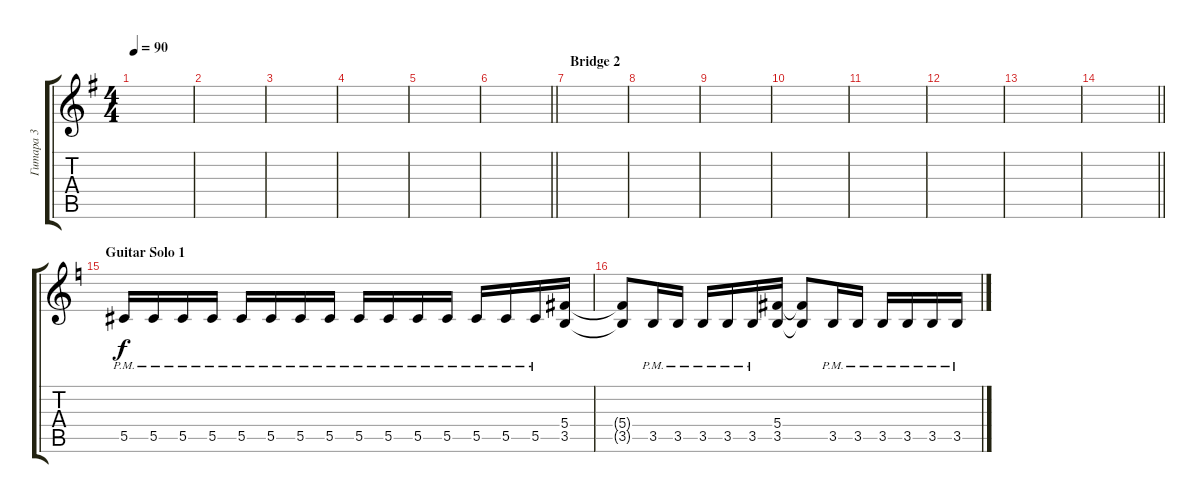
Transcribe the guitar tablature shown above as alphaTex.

\track ("Гитара 3" "Гитара 3") {instrument distortionguitar}
\staff {score tabs}
\tuning (Eb4 Bb3 Gb3 Db3 Ab2 Eb2) {hide}
\ts (4 4)
\tempo 90
\clef g2
\ks eminor
|
|
|
|
|
\barLineRight lightlight
|
\section ("" "Bridge 2")
|
|
|
|
|
|
|
\barLineRight lightlight
|
\section ("" "Guitar Solo 1")
\ks aminor
5.5{pm}.16 5.5{pm}.16 5.5{pm}.16 5.5{pm}.16 5.5{pm}.16 5.5{pm}.16 5.5{pm}.16 5.5{pm}.16 5.5{pm}.16 5.5{pm}.16 5.5{pm}.16 5.5{pm}.16 5.5{pm}.16 5.5{pm}.16 5.5{pm}.16 (5.4 3.5).16 |
(5.4{t} 3.5{t}).8 3.5{pm}.16 3.5{pm}.16 3.5{pm}.16 3.5{pm}.16 3.5{pm}.16 (5.4 3.5).16 (5.4{t} 3.5{t}).8 3.5{pm}.16 3.5{pm}.16 3.5{pm}.16 3.5{pm}.16 3.5{pm}.16 3.5{pm}.16
